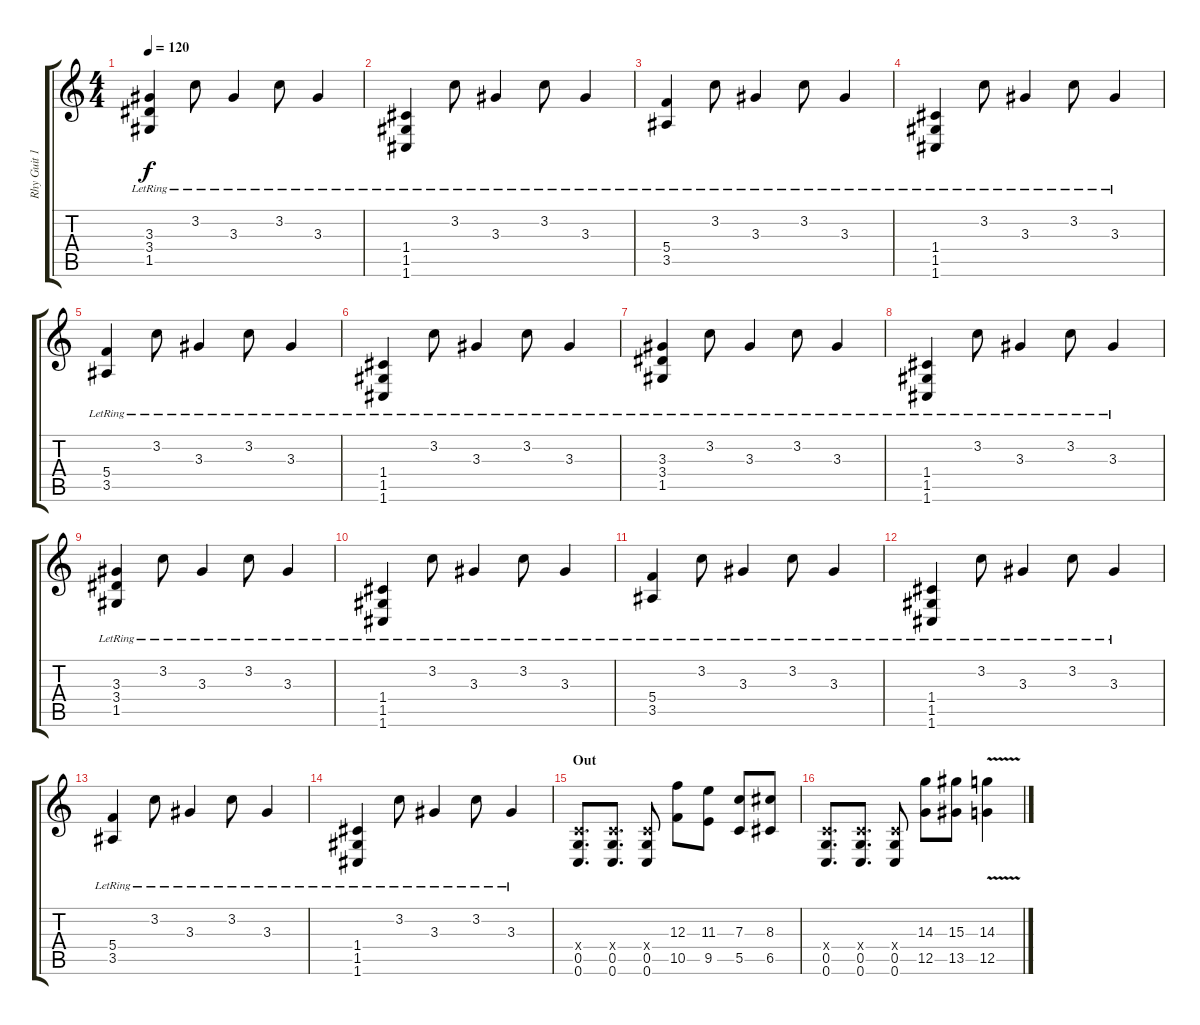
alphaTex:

\track ("Rhy Guit 1" "Rhy Guit 1") {instrument distortionguitar}
\staff {score tabs}
\tuning (D4 A3 F3 C3 G2 C2) {hide}
\ts (4 4)
\tempo 120
\clef g2
\ks c
(3.3{lr} 3.4{lr} 1.5{lr}).4{dy f} 3.2{lr}.8 3.3{lr}.4 3.2{lr}.8 3.3{lr}.4 |
(1.4{lr} 1.5{lr} 1.6{lr}).4 3.2{lr}.8 3.3{lr}.4 3.2{lr}.8 3.3{lr}.4 |
(5.4{lr} 3.5{lr}).4 3.2{lr}.8 3.3{lr}.4 3.2{lr}.8 3.3{lr}.4 |
(1.4{lr} 1.5{lr} 1.6{lr}).4 3.2{lr}.8 3.3{lr}.4 3.2{lr}.8 3.3{lr}.4 |
(5.4{lr} 3.5{lr}).4 3.2{lr}.8 3.3{lr}.4 3.2{lr}.8 3.3{lr}.4 |
(1.4{lr} 1.5{lr} 1.6{lr}).4 3.2{lr}.8 3.3{lr}.4 3.2{lr}.8 3.3{lr}.4 |
(3.3{lr} 3.4{lr} 1.5{lr}).4 3.2{lr}.8 3.3{lr}.4 3.2{lr}.8 3.3{lr}.4 |
(1.4{lr} 1.5{lr} 1.6{lr}).4 3.2{lr}.8 3.3{lr}.4 3.2{lr}.8 3.3{lr}.4 |
(3.3{lr} 3.4{lr} 1.5{lr}).4 3.2{lr}.8 3.3{lr}.4 3.2{lr}.8 3.3{lr}.4 |
(1.4{lr} 1.5{lr} 1.6{lr}).4 3.2{lr}.8 3.3{lr}.4 3.2{lr}.8 3.3{lr}.4 |
(5.4{lr} 3.5{lr}).4 3.2{lr}.8 3.3{lr}.4 3.2{lr}.8 3.3{lr}.4 |
(1.4{lr} 1.5{lr} 1.6{lr}).4 3.2{lr}.8 3.3{lr}.4 3.2{lr}.8 3.3{lr}.4 |
(5.4{lr} 3.5{lr}).4 3.2{lr}.8 3.3{lr}.4 3.2{lr}.8 3.3{lr}.4 |
(1.4{lr} 1.5{lr} 1.6{lr}).4 3.2{lr}.8 3.3{lr}.4 3.2{lr}.8 3.3{lr}.4 |
\section ("" "Out")
(0.4{x} 0.5 0.6).8{d} (0.4{x} 0.5 0.6).8{d} (0.4{x} 0.5 0.6).8 (12.3 10.5).8 (11.3 9.5).8 (7.3 5.5).8 (8.3 6.5).8 |
(0.4{x} 0.5 0.6).8{d} (0.4{x} 0.5 0.6).8{d} (0.4{x} 0.5 0.6).8 (14.3 12.5).8 (15.3 13.5).8 (14.3{v} 12.5).4
